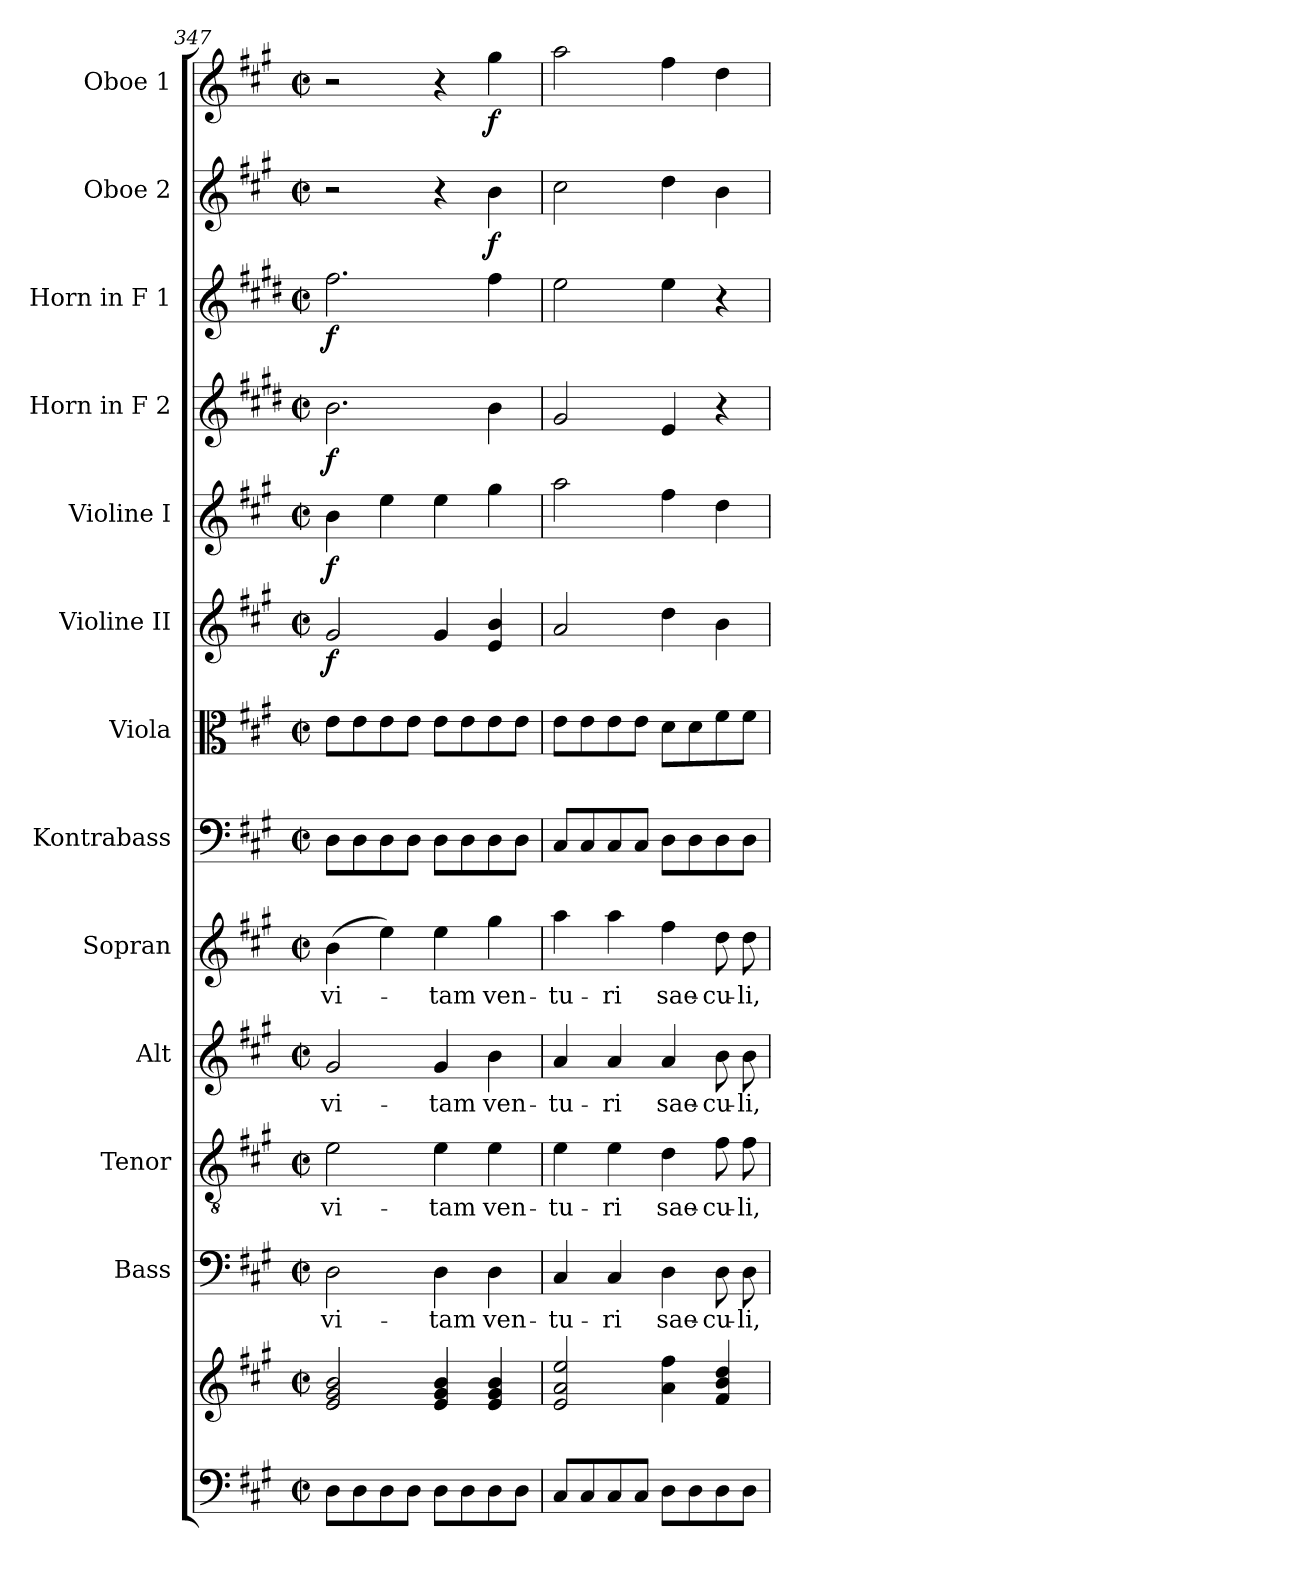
**kern	**kern	**kern	**text	**kern	**text	**kern	**text	**kern	**text	**kern	**kern	**kern	**dynam	**kern	**dynam	**kern	**dynam	**kern	**dynam	**kern	**dynam	**kern	**dynam
*part13	*part13	*part12	*part12	*part11	*part11	*part10	*part10	*part9	*part9	*part8	*part7	*part6	*part6	*part5	*part5	*part4	*part4	*part3	*part3	*part2	*part2	*part1	*part1
*staff14	*staff13	*staff12	*staff12	*staff11	*staff11	*staff10	*staff10	*staff9	*staff9	*staff8	*staff7	*staff6	*staff6	*staff5	*staff5	*staff4	*staff4	*staff3	*staff3	*staff2	*staff2	*staff1	*staff1
*	*	*I"Bass	*	*I"Tenor	*	*I"Alt	*	*I"Sopran	*	*I"Kontrabass	*I"Viola	*I"Violine II	*	*I"Violine I	*	*I"Horn in F 2	*	*I"Horn in F 1	*	*I"Oboe 2	*	*I"Oboe 1	*
*	*	*I'B.	*	*I'T.	*	*I'A.	*	*I'S.	*	*I'Kb.	*I'Vla.	*I'Vl. II	*	*I'Vl. I	*	*	*	*	*	*I'Ob.. 2	*	*I'Ob. 1	*
*clefF4	*clefG2	*clefF4	*	*clefGv2	*	*clefG2	*	*clefG2	*	*clefF4	*clefC3	*clefG2	*	*clefG2	*	*clefG2	*	*clefG2	*	*clefG2	*	*clefG2	*
*	*	*	*	*	*	*	*	*	*	*ITrd7c12	*	*	*	*	*	*ITrd4c7	*	*ITrd4c7	*	*	*	*	*
*k[f#c#g#]	*k[f#c#g#]	*k[f#c#g#]	*	*k[f#c#g#]	*	*k[f#c#g#]	*	*k[f#c#g#]	*	*k[f#c#g#]	*k[f#c#g#]	*k[f#c#g#]	*	*k[f#c#g#]	*	*k[f#c#g#]	*	*k[f#c#g#]	*	*k[f#c#g#]	*	*k[f#c#g#]	*
*A:	*A:	*A:	*	*A:	*	*A:	*	*A:	*	*A:	*A:	*A:	*	*A:	*	*A:	*	*A:	*	*A:	*	*A:	*
*M2/2	*M2/2	*M2/2	*	*M2/2	*	*M2/2	*	*M2/2	*	*M2/2	*M2/2	*M2/2	*	*M2/2	*	*M2/2	*	*M2/2	*	*M2/2	*	*M2/2	*
*met(c|)	*met(c|)	*met(c|)	*	*met(c|)	*	*met(c|)	*	*met(c|)	*	*met(c|)	*met(c|)	*met(c|)	*	*met(c|)	*	*met(c|)	*	*met(c|)	*	*met(c|)	*	*met(c|)	*
=347	=347	=347	=347	=347	=347	=347	=347	=347	=347	=347	=347	=347	=347	=347	=347	=347	=347	=347	=347	=347	=347	=347	=347
!	!	!	!LO:LY:b	!	!LO:LY:b	!	!LO:LY:b	!	!LO:LY:b	!	!	!	!LO:DY:b	!	!LO:DY:b	!	!LO:DY:b	!	!LO:DY:b	!	!	!	!
8D\L	2e/ 2g#/ 2b/	2D\	vi-	2e\	vi-	2g#/	vi-	(>4b\	vi-	8DD\L	8e\L	2g#/	f	4b\	f	2.e\	f	2.b\	f	2r	.	2r	.
8D\	.	.	.	.	.	.	.	.	.	8DD\	8e\	.	.	.	.	.	.	.	.	.	.	.	.
8D\	.	.	.	.	.	.	.	4ee\)	.	8DD\	8e\	.	.	4ee\	.	.	.	.	.	.	.	.	.
8D\J	.	.	.	.	.	.	.	.	.	8DD\J	8e\J	.	.	.	.	.	.	.	.	.	.	.	.
!	!	!	!LO:LY:b	!	!LO:LY:b	!	!LO:LY:b	!	!LO:LY:b	!	!	!	!	!	!	!	!	!	!	!	!	!	!
8D\L	4e/ 4g#/ 4b/	4D\	-tam	4e\	-tam	4g#/	-tam	4ee\	-tam	8DD\L	8e\L	4g#/	.	4ee\	.	.	.	.	.	4r	.	4r	.
8D\	.	.	.	.	.	.	.	.	.	8DD\	8e\	.	.	.	.	.	.	.	.	.	.	.	.
!	!	!	!LO:LY:b	!	!LO:LY:b	!	!LO:LY:b	!	!LO:LY:b	!	!	!	!	!	!	!	!	!	!	!	!LO:DY:b	!	!LO:DY:b
8D\	4e/ 4g#/ 4b/	4D\	ven-	4e\	ven-	4b\	ven-	4gg#\	ven-	8DD\	8e\	4e/ 4b/	.	4gg#\	.	4e\	.	4b\	.	4b\	f	4gg#\	f
8D\J	.	.	.	.	.	.	.	.	.	8DD\J	8e\J	.	.	.	.	.	.	.	.	.	.	.	.
=348	=348	=348	=348	=348	=348	=348	=348	=348	=348	=348	=348	=348	=348	=348	=348	=348	=348	=348	=348	=348	=348	=348	=348
!	!	!	!LO:LY:b	!	!LO:LY:b	!	!LO:LY:b	!	!LO:LY:b	!	!	!	!	!	!	!	!	!	!	!	!	!	!
8C#/L	2e/ 2a/ 2ee/	4C#/	-tu-	4e\	-tu-	4a/	-tu-	4aa\	-tu-	8CC#/L	8e\L	2a/	.	2aa\	.	2c#/	.	2a\	.	2cc#\	.	2aa\	.
8C#/	.	.	.	.	.	.	.	.	.	8CC#/	8e\	.	.	.	.	.	.	.	.	.	.	.	.
!	!	!	!LO:LY:b	!	!LO:LY:b	!	!LO:LY:b	!	!LO:LY:b	!	!	!	!	!	!	!	!	!	!	!	!	!	!
8C#/	.	4C#/	-ri	4e\	-ri	4a/	-ri	4aa\	-ri	8CC#/	8e\	.	.	.	.	.	.	.	.	.	.	.	.
8C#/J	.	.	.	.	.	.	.	.	.	8CC#/J	8e\J	.	.	.	.	.	.	.	.	.	.	.	.
!	!	!	!LO:LY:b	!	!LO:LY:b	!	!LO:LY:b	!	!LO:LY:b	!	!	!	!	!	!	!	!	!	!	!	!	!	!
8D\L	4a\ 4ff#\	4D\	sae-	4d\	sae-	4a/	sae-	4ff#\	sae-	8DD\L	8d\L	4dd\	.	4ff#\	.	4A/	.	4a\	.	4dd\	.	4ff#\	.
8D\	.	.	.	.	.	.	.	.	.	8DD\	8d\	.	.	.	.	.	.	.	.	.	.	.	.
!	!	!	!LO:LY:b	!	!LO:LY:b	!	!LO:LY:b	!	!LO:LY:b	!	!	!	!	!	!	!	!	!	!	!	!	!	!
8D\	4f#/ 4b/ 4dd/	8D\	-cu-	8f#\	-cu-	8b\	-cu-	8dd\	-cu-	8DD\	8f#\	4b\	.	4dd\	.	4r	.	4r	.	4b\	.	4dd\	.
!	!	!	!LO:LY:b	!	!LO:LY:b	!	!LO:LY:b	!	!LO:LY:b	!	!	!	!	!	!	!	!	!	!	!	!	!	!
8D\J	.	8D\	-li,	8f#\	-li,	8b\	-li,	8dd\	-li,	8DD\J	8f#\J	.	.	.	.	.	.	.	.	.	.	.	.
=	=	=	=	=	=	=	=	=	=	=	=	=	=	=	=	=	=	=	=	=	=	=	=
*-	*-	*-	*-	*-	*-	*-	*-	*-	*-	*-	*-	*-	*-	*-	*-	*-	*-	*-	*-	*-	*-	*-	*-
